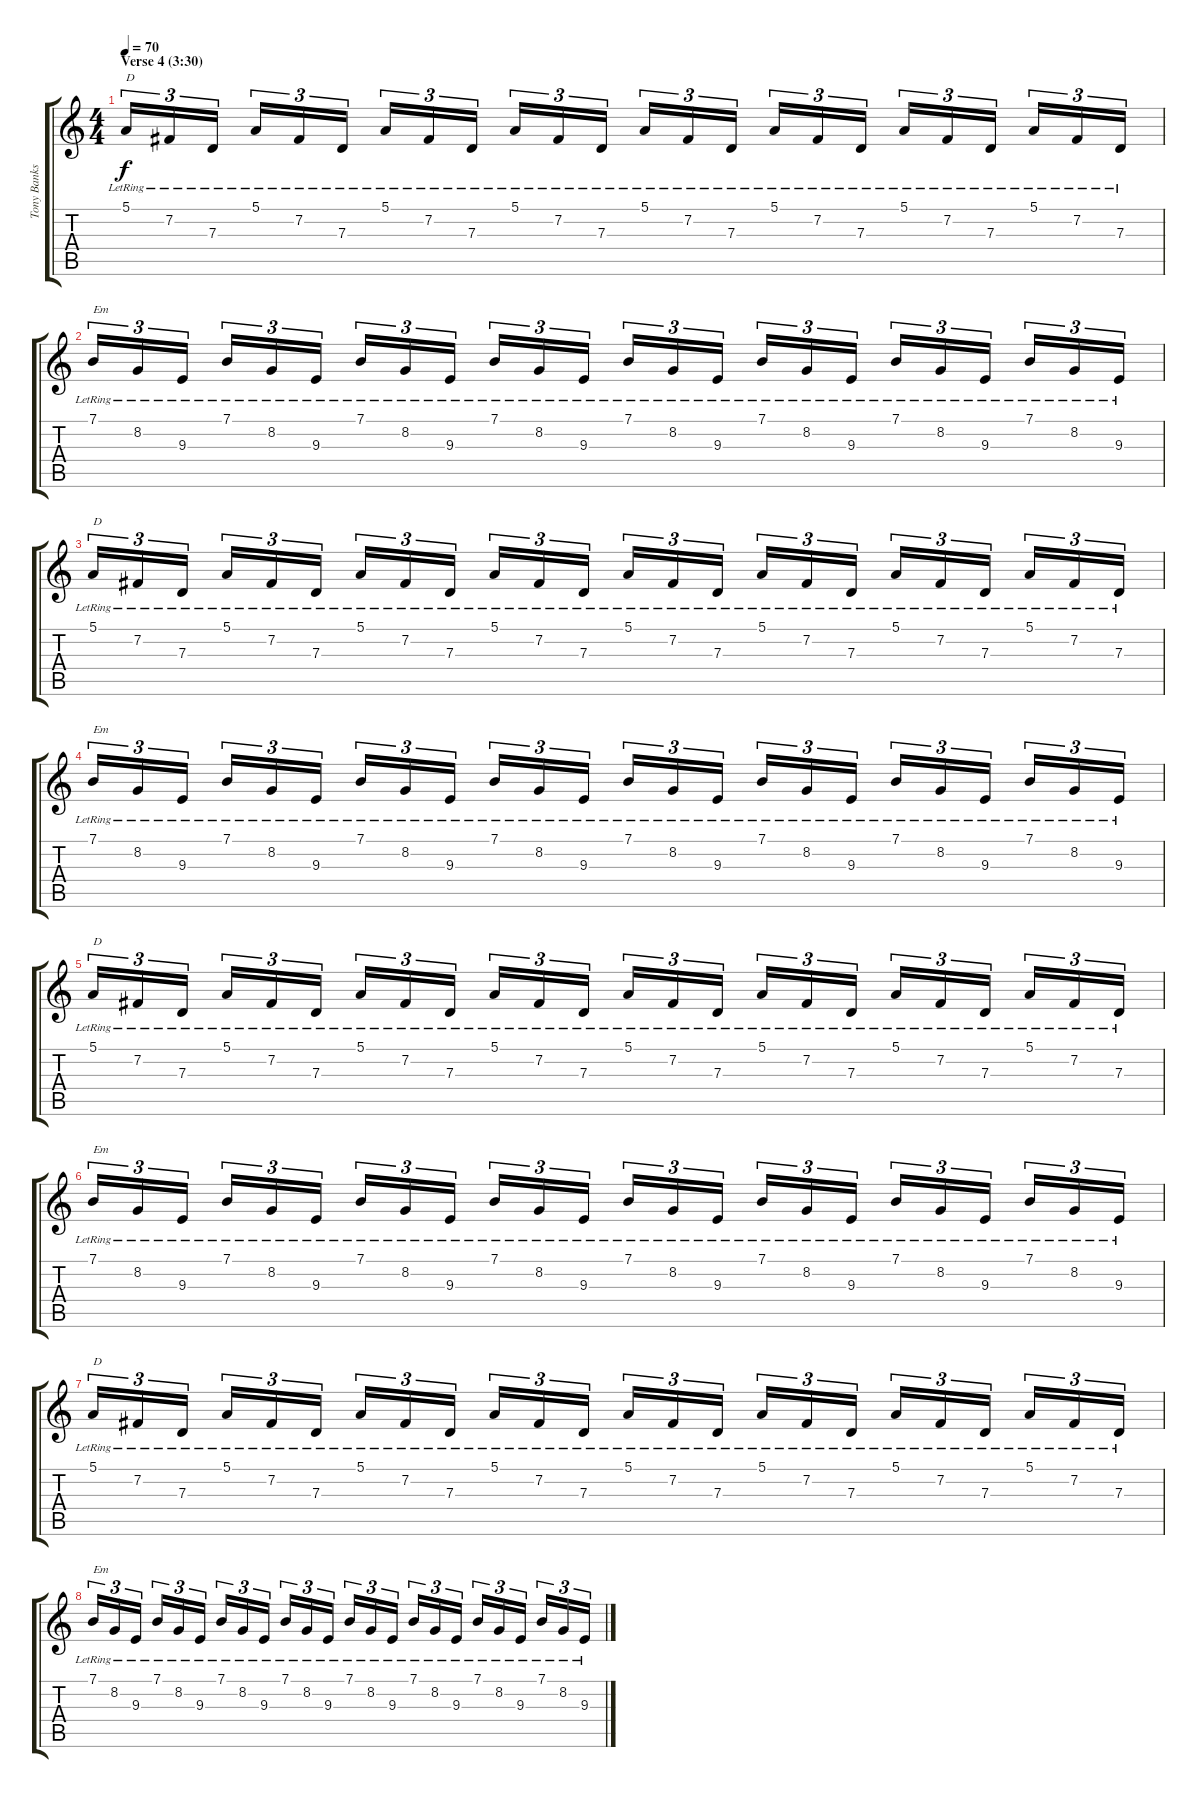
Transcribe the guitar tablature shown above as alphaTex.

\track ("Tony Banks (keyboard)" "Tony Banks") {instrument electricpiano2}
\staff {score tabs}
\tuning (E4 B3 G3 D3 A2 E2) {hide}
\ts (4 4)
\section ("" "Verse 4 (3:30)")
\tempo 70
\clef g2
\ks c
5.1{lr}.16{tu (3 2) txt "D" dy f} 7.2{lr}.16{tu (3 2)} 7.3{lr}.16{tu (3 2) beam splitsecondary} 5.1{lr}.16{tu (3 2)} 7.2{lr}.16{tu (3 2)} 7.3{lr}.16{tu (3 2)} 5.1{lr}.16{tu (3 2)} 7.2{lr}.16{tu (3 2)} 7.3{lr}.16{tu (3 2) beam splitsecondary} 5.1{lr}.16{tu (3 2)} 7.2{lr}.16{tu (3 2)} 7.3{lr}.16{tu (3 2)} 5.1{lr}.16{tu (3 2)} 7.2{lr}.16{tu (3 2)} 7.3{lr}.16{tu (3 2) beam splitsecondary} 5.1{lr}.16{tu (3 2)} 7.2{lr}.16{tu (3 2)} 7.3{lr}.16{tu (3 2)} 5.1{lr}.16{tu (3 2)} 7.2{lr}.16{tu (3 2)} 7.3{lr}.16{tu (3 2) beam splitsecondary} 5.1{lr}.16{tu (3 2)} 7.2{lr}.16{tu (3 2)} 7.3{lr}.16{tu (3 2)} |
7.1{lr}.16{tu (3 2) txt "Em"} 8.2{lr}.16{tu (3 2)} 9.3{lr}.16{tu (3 2) beam splitsecondary} 7.1{lr}.16{tu (3 2)} 8.2{lr}.16{tu (3 2)} 9.3{lr}.16{tu (3 2)} 7.1{lr}.16{tu (3 2)} 8.2{lr}.16{tu (3 2)} 9.3{lr}.16{tu (3 2) beam splitsecondary} 7.1{lr}.16{tu (3 2)} 8.2{lr}.16{tu (3 2)} 9.3{lr}.16{tu (3 2)} 7.1{lr}.16{tu (3 2)} 8.2{lr}.16{tu (3 2)} 9.3{lr}.16{tu (3 2) beam splitsecondary} 7.1{lr}.16{tu (3 2)} 8.2{lr}.16{tu (3 2)} 9.3{lr}.16{tu (3 2)} 7.1{lr}.16{tu (3 2)} 8.2{lr}.16{tu (3 2)} 9.3{lr}.16{tu (3 2) beam splitsecondary} 7.1{lr}.16{tu (3 2)} 8.2{lr}.16{tu (3 2)} 9.3{lr}.16{tu (3 2)} |
5.1{lr}.16{tu (3 2) txt "D"} 7.2{lr}.16{tu (3 2)} 7.3{lr}.16{tu (3 2) beam splitsecondary} 5.1{lr}.16{tu (3 2)} 7.2{lr}.16{tu (3 2)} 7.3{lr}.16{tu (3 2)} 5.1{lr}.16{tu (3 2)} 7.2{lr}.16{tu (3 2)} 7.3{lr}.16{tu (3 2) beam splitsecondary} 5.1{lr}.16{tu (3 2)} 7.2{lr}.16{tu (3 2)} 7.3{lr}.16{tu (3 2)} 5.1{lr}.16{tu (3 2)} 7.2{lr}.16{tu (3 2)} 7.3{lr}.16{tu (3 2) beam splitsecondary} 5.1{lr}.16{tu (3 2)} 7.2{lr}.16{tu (3 2)} 7.3{lr}.16{tu (3 2)} 5.1{lr}.16{tu (3 2)} 7.2{lr}.16{tu (3 2)} 7.3{lr}.16{tu (3 2) beam splitsecondary} 5.1{lr}.16{tu (3 2)} 7.2{lr}.16{tu (3 2)} 7.3{lr}.16{tu (3 2)} |
7.1{lr}.16{tu (3 2) txt "Em"} 8.2{lr}.16{tu (3 2)} 9.3{lr}.16{tu (3 2) beam splitsecondary} 7.1{lr}.16{tu (3 2)} 8.2{lr}.16{tu (3 2)} 9.3{lr}.16{tu (3 2)} 7.1{lr}.16{tu (3 2)} 8.2{lr}.16{tu (3 2)} 9.3{lr}.16{tu (3 2) beam splitsecondary} 7.1{lr}.16{tu (3 2)} 8.2{lr}.16{tu (3 2)} 9.3{lr}.16{tu (3 2)} 7.1{lr}.16{tu (3 2)} 8.2{lr}.16{tu (3 2)} 9.3{lr}.16{tu (3 2) beam splitsecondary} 7.1{lr}.16{tu (3 2)} 8.2{lr}.16{tu (3 2)} 9.3{lr}.16{tu (3 2)} 7.1{lr}.16{tu (3 2)} 8.2{lr}.16{tu (3 2)} 9.3{lr}.16{tu (3 2) beam splitsecondary} 7.1{lr}.16{tu (3 2)} 8.2{lr}.16{tu (3 2)} 9.3{lr}.16{tu (3 2)} |
5.1{lr}.16{tu (3 2) txt "D"} 7.2{lr}.16{tu (3 2)} 7.3{lr}.16{tu (3 2) beam splitsecondary} 5.1{lr}.16{tu (3 2)} 7.2{lr}.16{tu (3 2)} 7.3{lr}.16{tu (3 2)} 5.1{lr}.16{tu (3 2)} 7.2{lr}.16{tu (3 2)} 7.3{lr}.16{tu (3 2) beam splitsecondary} 5.1{lr}.16{tu (3 2)} 7.2{lr}.16{tu (3 2)} 7.3{lr}.16{tu (3 2)} 5.1{lr}.16{tu (3 2)} 7.2{lr}.16{tu (3 2)} 7.3{lr}.16{tu (3 2) beam splitsecondary} 5.1{lr}.16{tu (3 2)} 7.2{lr}.16{tu (3 2)} 7.3{lr}.16{tu (3 2)} 5.1{lr}.16{tu (3 2)} 7.2{lr}.16{tu (3 2)} 7.3{lr}.16{tu (3 2) beam splitsecondary} 5.1{lr}.16{tu (3 2)} 7.2{lr}.16{tu (3 2)} 7.3{lr}.16{tu (3 2)} |
7.1{lr}.16{tu (3 2) txt "Em"} 8.2{lr}.16{tu (3 2)} 9.3{lr}.16{tu (3 2) beam splitsecondary} 7.1{lr}.16{tu (3 2)} 8.2{lr}.16{tu (3 2)} 9.3{lr}.16{tu (3 2)} 7.1{lr}.16{tu (3 2)} 8.2{lr}.16{tu (3 2)} 9.3{lr}.16{tu (3 2) beam splitsecondary} 7.1{lr}.16{tu (3 2)} 8.2{lr}.16{tu (3 2)} 9.3{lr}.16{tu (3 2)} 7.1{lr}.16{tu (3 2)} 8.2{lr}.16{tu (3 2)} 9.3{lr}.16{tu (3 2) beam splitsecondary} 7.1{lr}.16{tu (3 2)} 8.2{lr}.16{tu (3 2)} 9.3{lr}.16{tu (3 2)} 7.1{lr}.16{tu (3 2)} 8.2{lr}.16{tu (3 2)} 9.3{lr}.16{tu (3 2) beam splitsecondary} 7.1{lr}.16{tu (3 2)} 8.2{lr}.16{tu (3 2)} 9.3{lr}.16{tu (3 2)} |
5.1{lr}.16{tu (3 2) txt "D"} 7.2{lr}.16{tu (3 2)} 7.3{lr}.16{tu (3 2) beam splitsecondary} 5.1{lr}.16{tu (3 2)} 7.2{lr}.16{tu (3 2)} 7.3{lr}.16{tu (3 2)} 5.1{lr}.16{tu (3 2)} 7.2{lr}.16{tu (3 2)} 7.3{lr}.16{tu (3 2) beam splitsecondary} 5.1{lr}.16{tu (3 2)} 7.2{lr}.16{tu (3 2)} 7.3{lr}.16{tu (3 2)} 5.1{lr}.16{tu (3 2)} 7.2{lr}.16{tu (3 2)} 7.3{lr}.16{tu (3 2) beam splitsecondary} 5.1{lr}.16{tu (3 2)} 7.2{lr}.16{tu (3 2)} 7.3{lr}.16{tu (3 2)} 5.1{lr}.16{tu (3 2)} 7.2{lr}.16{tu (3 2)} 7.3{lr}.16{tu (3 2) beam splitsecondary} 5.1{lr}.16{tu (3 2)} 7.2{lr}.16{tu (3 2)} 7.3{lr}.16{tu (3 2)} |
7.1{lr}.16{tu (3 2) txt "Em"} 8.2{lr}.16{tu (3 2)} 9.3{lr}.16{tu (3 2) beam splitsecondary} 7.1{lr}.16{tu (3 2)} 8.2{lr}.16{tu (3 2)} 9.3{lr}.16{tu (3 2)} 7.1{lr}.16{tu (3 2)} 8.2{lr}.16{tu (3 2)} 9.3{lr}.16{tu (3 2) beam splitsecondary} 7.1{lr}.16{tu (3 2)} 8.2{lr}.16{tu (3 2)} 9.3{lr}.16{tu (3 2)} 7.1{lr}.16{tu (3 2)} 8.2{lr}.16{tu (3 2)} 9.3{lr}.16{tu (3 2) beam splitsecondary} 7.1{lr}.16{tu (3 2)} 8.2{lr}.16{tu (3 2)} 9.3{lr}.16{tu (3 2)} 7.1{lr}.16{tu (3 2)} 8.2{lr}.16{tu (3 2)} 9.3{lr}.16{tu (3 2) beam splitsecondary} 7.1{lr}.16{tu (3 2)} 8.2{lr}.16{tu (3 2)} 9.3{lr}.16{tu (3 2)}
